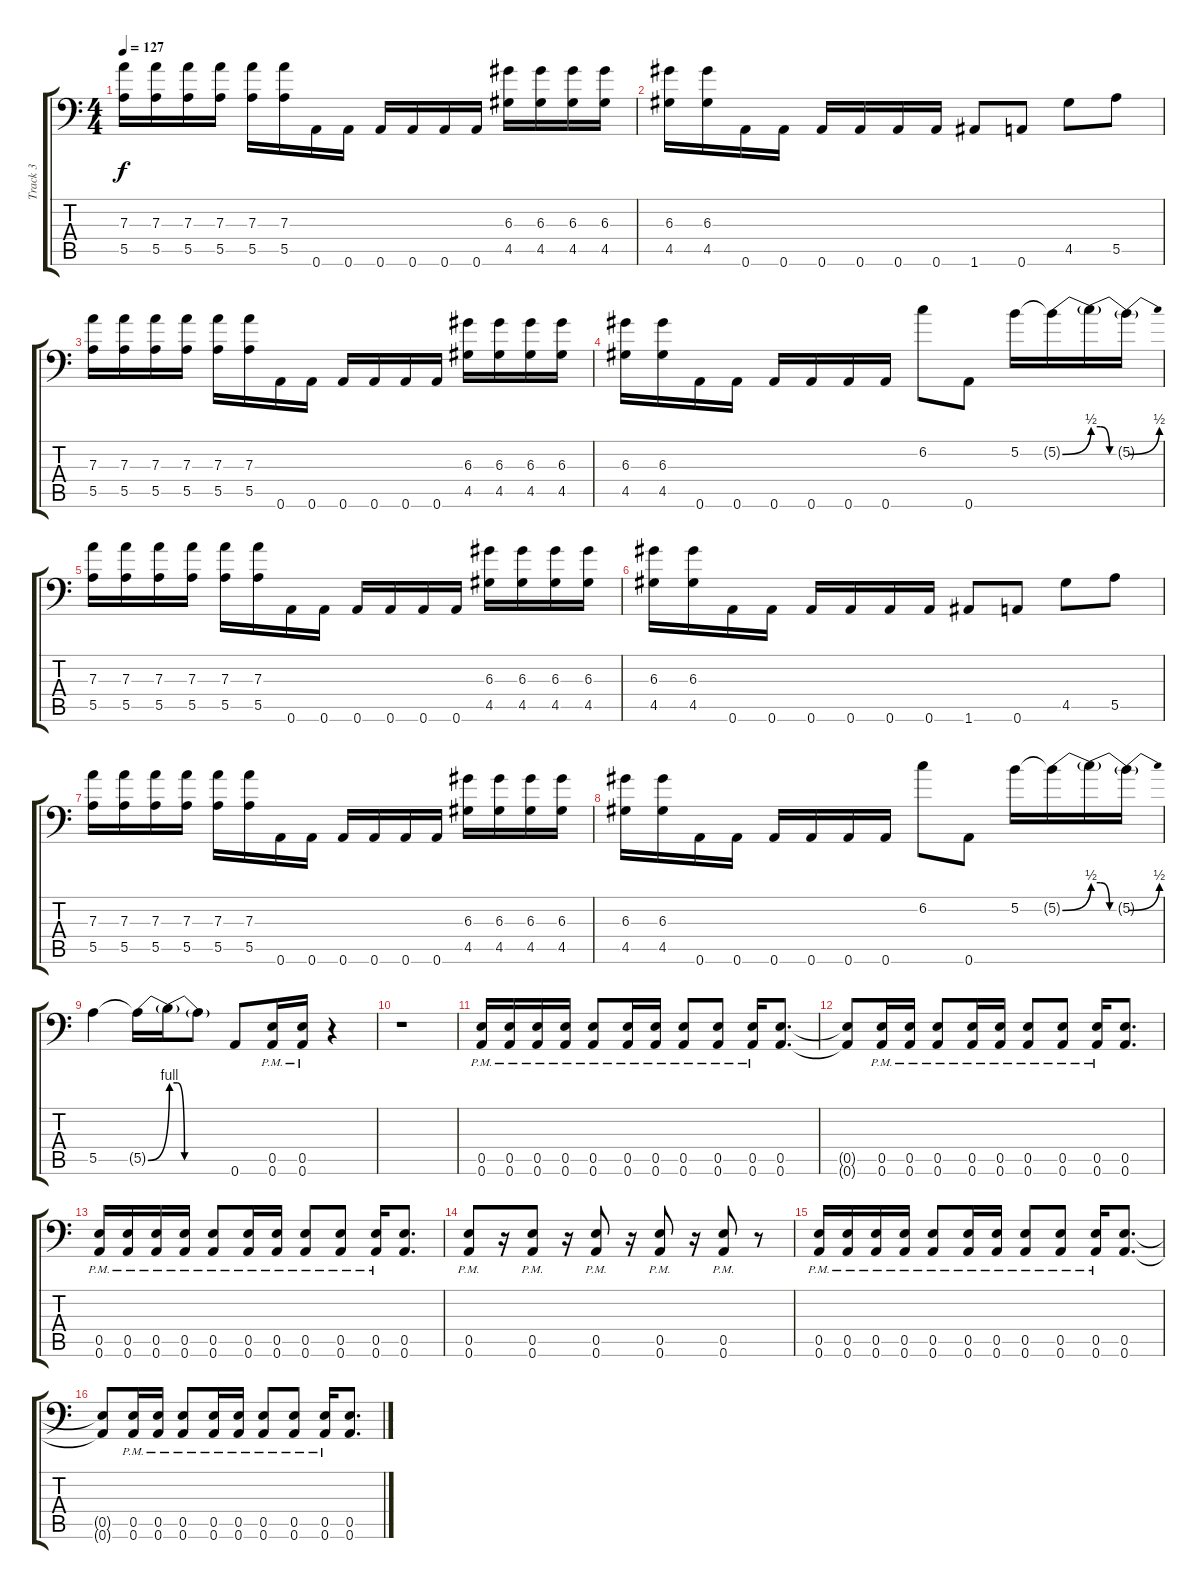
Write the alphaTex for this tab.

\track ("Track 3" "Track 3") {instrument distortionguitar}
\staff {score tabs}
\tuning (B3 Gb3 D3 A2 E2 A1) {hide}
\ts (4 4)
\tempo 127
\clef f4
\ks c
(7.3 5.5).16{dy f} (7.3 5.5).16 (7.3 5.5).16 (7.3 5.5).16 (7.3 5.5).16 (7.3 5.5).16 0.6.16 0.6.16 0.6.16 0.6.16 0.6.16 0.6.16 (6.3 4.5).16 (6.3 4.5).16 (6.3 4.5).16 (6.3 4.5).16 |
(6.3 4.5).16 (6.3 4.5).16 0.6.16 0.6.16 0.6.16 0.6.16 0.6.16 0.6.16 1.6.8 0.6.8 4.5.8 5.5.8 |
(7.3 5.5).16 (7.3 5.5).16 (7.3 5.5).16 (7.3 5.5).16 (7.3 5.5).16 (7.3 5.5).16 0.6.16 0.6.16 0.6.16 0.6.16 0.6.16 0.6.16 (6.3 4.5).16 (6.3 4.5).16 (6.3 4.5).16 (6.3 4.5).16 |
(6.3 4.5).16 (6.3 4.5).16 0.6.16 0.6.16 0.6.16 0.6.16 0.6.16 0.6.16 6.2.8 0.6.8 5.2.16 5.2{be (bend 0 0 60 2) t}.16 5.2{be (custom 0 2 15 2 30 0 60 0) t}.16 5.2{be (bend 0 0 60 2) t}.16 |
(7.3 5.5).16 (7.3 5.5).16 (7.3 5.5).16 (7.3 5.5).16 (7.3 5.5).16 (7.3 5.5).16 0.6.16 0.6.16 0.6.16 0.6.16 0.6.16 0.6.16 (6.3 4.5).16 (6.3 4.5).16 (6.3 4.5).16 (6.3 4.5).16 |
(6.3 4.5).16 (6.3 4.5).16 0.6.16 0.6.16 0.6.16 0.6.16 0.6.16 0.6.16 1.6.8 0.6.8 4.5.8 5.5.8 |
(7.3 5.5).16 (7.3 5.5).16 (7.3 5.5).16 (7.3 5.5).16 (7.3 5.5).16 (7.3 5.5).16 0.6.16 0.6.16 0.6.16 0.6.16 0.6.16 0.6.16 (6.3 4.5).16 (6.3 4.5).16 (6.3 4.5).16 (6.3 4.5).16 |
(6.3 4.5).16 (6.3 4.5).16 0.6.16 0.6.16 0.6.16 0.6.16 0.6.16 0.6.16 6.2.8 0.6.8 5.2.16 5.2{be (bend 0 0 60 2) t}.16 5.2{be (custom 0 2 15 2 30 0 60 0) t}.16 5.2{be (bend 0 0 60 2) t}.16 |
5.5.4 5.5{be (bend 0 0 60 4) t}.16 5.5{be (custom 0 4 15 4 30 0 60 0) t}.16 5.5{be (hold 0 0 60 0) t}.8 0.6.8 (0.5{pm} 0.6{pm}).16 (0.5{pm} 0.6{pm}).16 r.4 |
r.1 |
(0.5{pm} 0.6{pm}).16 (0.5{pm} 0.6{pm}).16 (0.5{pm} 0.6{pm}).16 (0.5{pm} 0.6{pm}).16 (0.5{pm} 0.6{pm}).8 (0.5{pm} 0.6{pm}).16 (0.5{pm} 0.6{pm}).16 (0.5{pm} 0.6{pm}).8 (0.5{pm} 0.6{pm}).8 (0.5{pm} 0.6{pm}).16 (0.5 0.6).8{d} |
(0.5{t} 0.6{t}).8 (0.5{pm} 0.6{pm}).16 (0.5{pm} 0.6{pm}).16 (0.5{pm} 0.6{pm}).8 (0.5{pm} 0.6{pm}).16 (0.5{pm} 0.6{pm}).16 (0.5{pm} 0.6{pm}).8 (0.5{pm} 0.6{pm}).8 (0.5{pm} 0.6{pm}).16 (0.5 0.6).8{d} |
(0.5{pm} 0.6{pm}).16 (0.5{pm} 0.6{pm}).16 (0.5{pm} 0.6{pm}).16 (0.5{pm} 0.6{pm}).16 (0.5{pm} 0.6{pm}).8 (0.5{pm} 0.6{pm}).16 (0.5{pm} 0.6{pm}).16 (0.5{pm} 0.6{pm}).8 (0.5{pm} 0.6{pm}).8 (0.5{pm} 0.6{pm}).16 (0.5 0.6).8{d} |
(0.5{pm} 0.6{pm}).8 r.16 (0.5{pm} 0.6{pm}).8 r.16 (0.5{pm} 0.6{pm}).8 r.16 (0.5{pm} 0.6{pm}).8 r.16 (0.5{pm} 0.6{pm}).8 r.8 |
(0.5{pm} 0.6{pm}).16 (0.5{pm} 0.6{pm}).16 (0.5{pm} 0.6{pm}).16 (0.5{pm} 0.6{pm}).16 (0.5{pm} 0.6{pm}).8 (0.5{pm} 0.6{pm}).16 (0.5{pm} 0.6{pm}).16 (0.5{pm} 0.6{pm}).8 (0.5{pm} 0.6{pm}).8 (0.5{pm} 0.6{pm}).16 (0.5 0.6).8{d} |
(0.5{t} 0.6{t}).8 (0.5{pm} 0.6{pm}).16 (0.5{pm} 0.6{pm}).16 (0.5{pm} 0.6{pm}).8 (0.5{pm} 0.6{pm}).16 (0.5{pm} 0.6{pm}).16 (0.5{pm} 0.6{pm}).8 (0.5{pm} 0.6{pm}).8 (0.5{pm} 0.6{pm}).16 (0.5 0.6).8{d}
